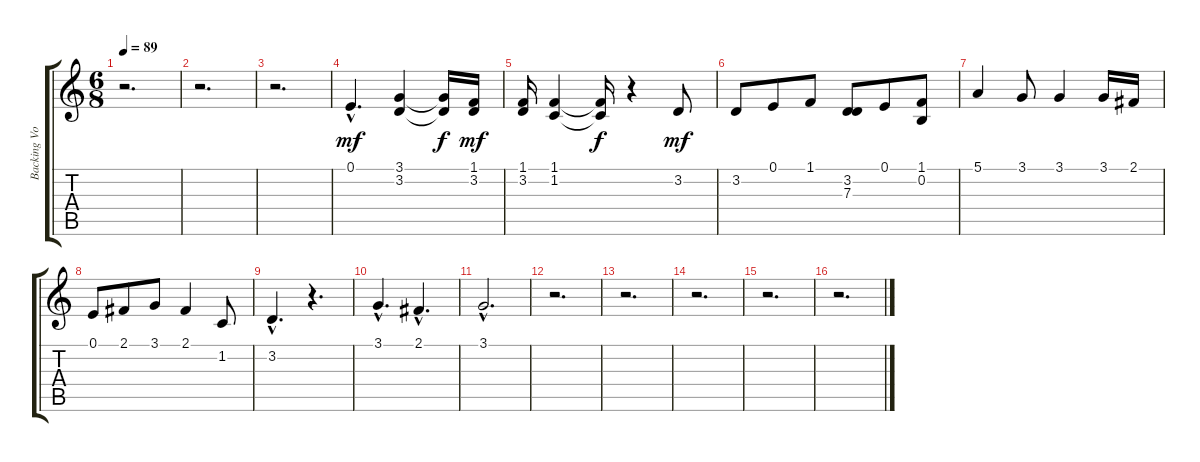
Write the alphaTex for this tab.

\track ("Backing Vocals" "Backing Vo") {instrument flute}
\staff {score tabs}
\tuning (E4 B3 G3 D3 A2 E2) {hide}
\ts (6 8)
\tempo 89
\clef g2
\ks c
r.2{d dy mf} |
r.2{d} |
r.2{d} |
0.1{hac}.4{d} (3.1 3.2).4 (3.1{t} 3.2{t}).16{dy f} (1.1 3.2).16{dy mf} |
(1.1 3.2).16 (1.1 1.2).4 (1.1{t} 1.2{t}).16{dy f} r.4 3.2.8{dy mf} |
3.2.8 0.1.8 1.1.8 (3.2 7.3).8 0.1.8 (1.1 0.2).8 |
5.1.4 3.1.8 3.1.4 3.1.16 2.1.16 |
0.1.8 2.1.8 3.1.8 2.1.4 1.2.8 |
3.2{hac}.4{d} r.4{d} |
3.1{hac}.4{d} 2.1{hac}.4{d} |
3.1{hac}.2{d} |
r.2{d} |
r.2{d} |
r.2{d} |
r.2{d} |
r.2{d}
